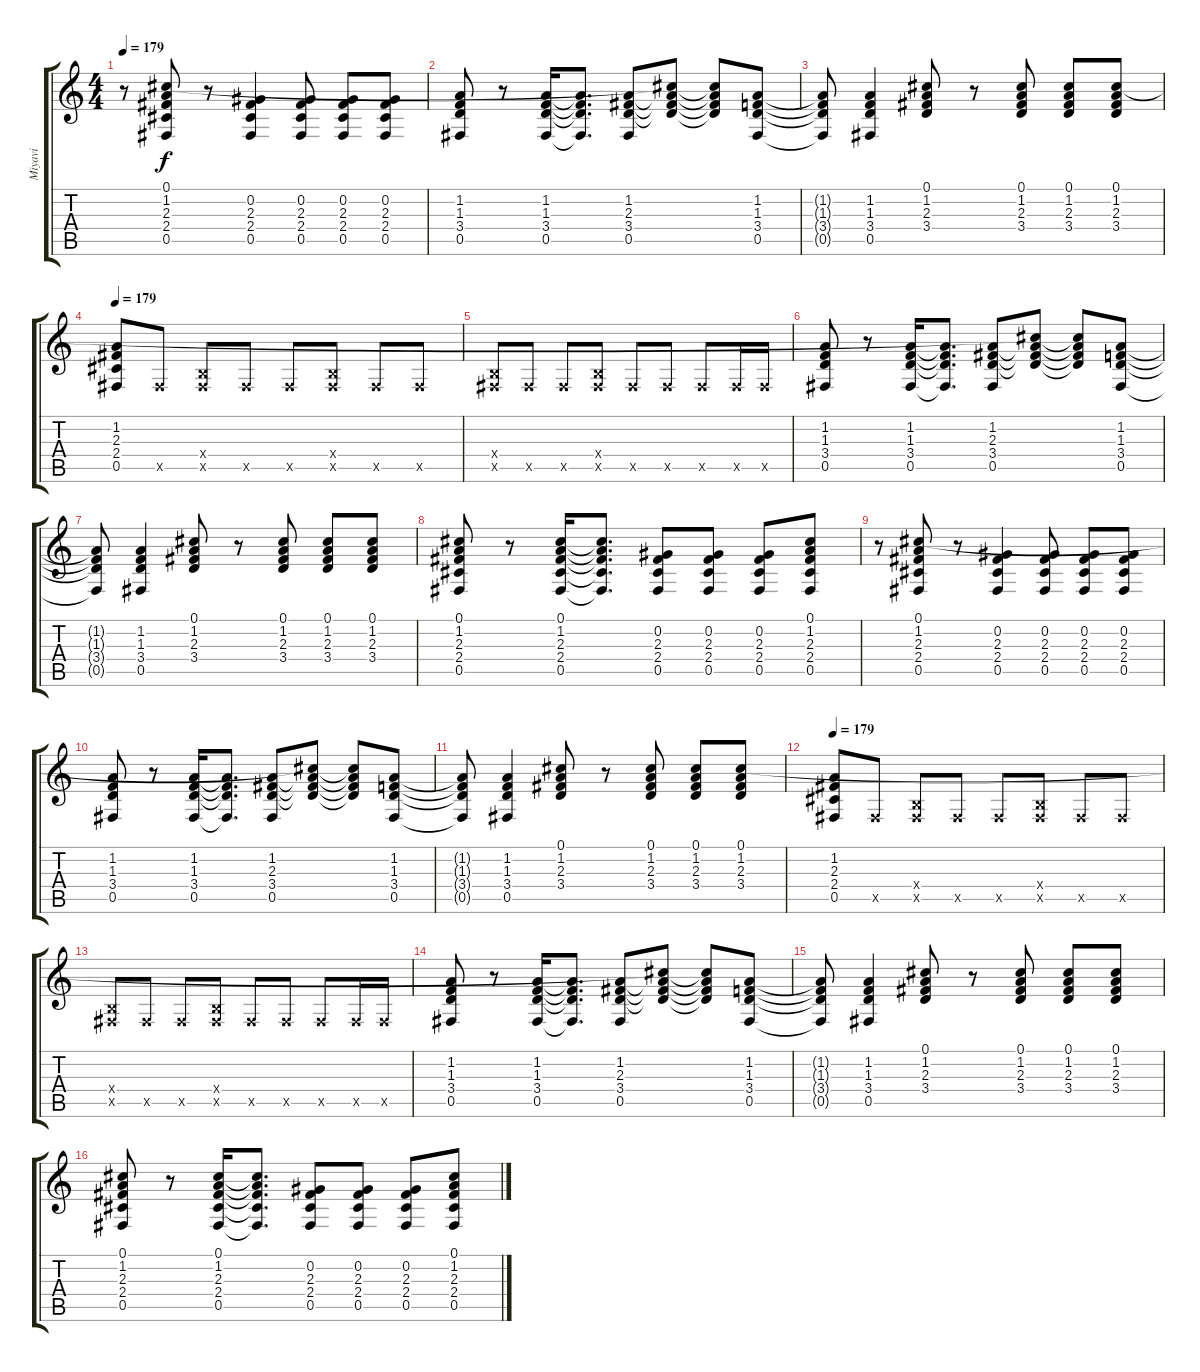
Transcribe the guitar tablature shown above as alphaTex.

\track ("Miyavi" "Miyavi") {instrument acousticguitarnylon}
\staff {score tabs}
\tuning (Db4 Ab3 E3 B2 Gb2 Db2) {hide}
\ts (4 4)
\tempo 179
\clef g2
\ks c
r.8{dy f} (0.1 1.2 2.3 2.4 0.5).8 r.8 (0.2 2.3 2.4 0.5).4 (0.2 2.3 2.4 0.5).8 (0.2 2.3 2.4 0.5).8 (0.2 2.3 2.4 0.5).8 |
(1.2 1.3 3.4 0.5).8 r.8 (1.2 1.3 3.4 0.5).16 (1.2{t} 1.3{t} 3.4{t} 0.5{t}).8{d} (1.2 2.3 3.4 0.5).8 (0.1{t} 1.2{t} 2.3{t} 3.4{t}).8 (0.1{t} 1.2{t} 2.3{t} 3.4{t}).8 (1.2 1.3 3.4 0.5).8 |
(1.2{t} 1.3{t} 3.4{t} 0.5{t}).8 (1.2 1.3 3.4 0.5).4 (0.1 1.2 2.3 3.4).8 r.8 (0.1 1.2 2.3 3.4).8 (0.1 1.2 2.3 3.4).8 (0.1 1.2 2.3 3.4).8 |
\tempo 179
(1.2 2.3 2.4 0.5).8 0.5{x}.8 (0.4{x} 0.5{x}).8 0.5{x}.8 0.5{x}.8 (0.4{x} 0.5{x}).8 0.5{x}.8 0.5{x}.8 |
(0.4{x} 0.5{x}).8 0.5{x}.8 0.5{x}.8 (0.4{x} 0.5{x}).8 0.5{x}.8 0.5{x}.8 0.5{x}.8 0.5{x}.16 0.5{x}.16 |
(1.2 1.3 3.4 0.5).8 r.8 (1.2 1.3 3.4 0.5).16 (1.2{t} 1.3{t} 3.4{t} 0.5{t}).8{d} (1.2 2.3 3.4 0.5).8 (0.1{t} 1.2{t} 2.3{t} 3.4{t}).8 (0.1{t} 1.2{t} 2.3{t} 3.4{t}).8 (1.2 1.3 3.4 0.5).8 |
(1.2{t} 1.3{t} 3.4{t} 0.5{t}).8 (1.2 1.3 3.4 0.5).4 (0.1 1.2 2.3 3.4).8 r.8 (0.1 1.2 2.3 3.4).8 (0.1 1.2 2.3 3.4).8 (0.1 1.2 2.3 3.4).8 |
(0.1 1.2 2.3 2.4 0.5).8 r.8 (0.1 1.2 2.3 2.4 0.5).16 (0.1{t} 1.2{t} 2.3{t} 2.4{t} 0.5{t}).8{d} (0.2 2.3 2.4 0.5).8 (0.2 2.3 2.4 0.5).8 (0.2 2.3 2.4 0.5).8 (0.1 1.2 2.3 2.4 0.5).8 |
r.8 (0.1 1.2 2.3 2.4 0.5).8 r.8 (0.2 2.3 2.4 0.5).4 (0.2 2.3 2.4 0.5).8 (0.2 2.3 2.4 0.5).8 (0.2 2.3 2.4 0.5).8 |
(1.2 1.3 3.4 0.5).8 r.8 (1.2 1.3 3.4 0.5).16 (1.2{t} 1.3{t} 3.4{t} 0.5{t}).8{d} (1.2 2.3 3.4 0.5).8 (0.1{t} 1.2{t} 2.3{t} 3.4{t}).8 (0.1{t} 1.2{t} 2.3{t} 3.4{t}).8 (1.2 1.3 3.4 0.5).8 |
(1.2{t} 1.3{t} 3.4{t} 0.5{t}).8 (1.2 1.3 3.4 0.5).4 (0.1 1.2 2.3 3.4).8 r.8 (0.1 1.2 2.3 3.4).8 (0.1 1.2 2.3 3.4).8 (0.1 1.2 2.3 3.4).8 |
\tempo 179
(1.2 2.3 2.4 0.5).8 0.5{x}.8 (0.4{x} 0.5{x}).8 0.5{x}.8 0.5{x}.8 (0.4{x} 0.5{x}).8 0.5{x}.8 0.5{x}.8 |
(0.4{x} 0.5{x}).8 0.5{x}.8 0.5{x}.8 (0.4{x} 0.5{x}).8 0.5{x}.8 0.5{x}.8 0.5{x}.8 0.5{x}.16 0.5{x}.16 |
(1.2 1.3 3.4 0.5).8 r.8 (1.2 1.3 3.4 0.5).16 (1.2{t} 1.3{t} 3.4{t} 0.5{t}).8{d} (1.2 2.3 3.4 0.5).8 (0.1{t} 1.2{t} 2.3{t} 3.4{t}).8 (0.1{t} 1.2{t} 2.3{t} 3.4{t}).8 (1.2 1.3 3.4 0.5).8 |
(1.2{t} 1.3{t} 3.4{t} 0.5{t}).8 (1.2 1.3 3.4 0.5).4 (0.1 1.2 2.3 3.4).8 r.8 (0.1 1.2 2.3 3.4).8 (0.1 1.2 2.3 3.4).8 (0.1 1.2 2.3 3.4).8 |
(0.1 1.2 2.3 2.4 0.5).8 r.8 (0.1 1.2 2.3 2.4 0.5).16 (0.1{t} 1.2{t} 2.3{t} 2.4{t} 0.5{t}).8{d} (0.2 2.3 2.4 0.5).8 (0.2 2.3 2.4 0.5).8 (0.2 2.3 2.4 0.5).8 (0.1 1.2 2.3 2.4 0.5).8
